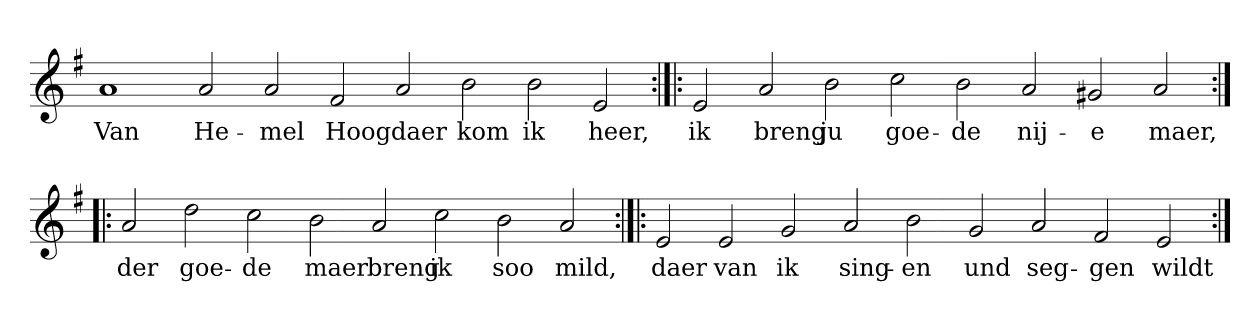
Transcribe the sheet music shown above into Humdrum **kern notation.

**kern	**text
*part1	*part1
*staff1	*staff1
*clefG2	*
*k[f#]	*
*G:	*
=	=
1a	Van
2a	He-
2a	-mel
2f#	Hoog
2a	daer
2b	kom
2b	ik
2e	heer,
=:|!|:	=:|!|:
2e	ik
2a	breng
2b	ju
2cc	goe-
2b	-de
2a	nij-
2g#X	-e
2a	maer,
=:|!|:	=:|!|:
2a	der
2dd	goe-
2cc	-de
2b	maer
2a	breng
2cc	ik
2b	soo
2a	mild,
=:|!|:	=:|!|:
2e	daer
2e	van
2g	ik
2a	sing-
2b	-en
2g	und
2a	seg-
2f#	-gen
2e	wildt
=:|!	=:|!
*-	*-
